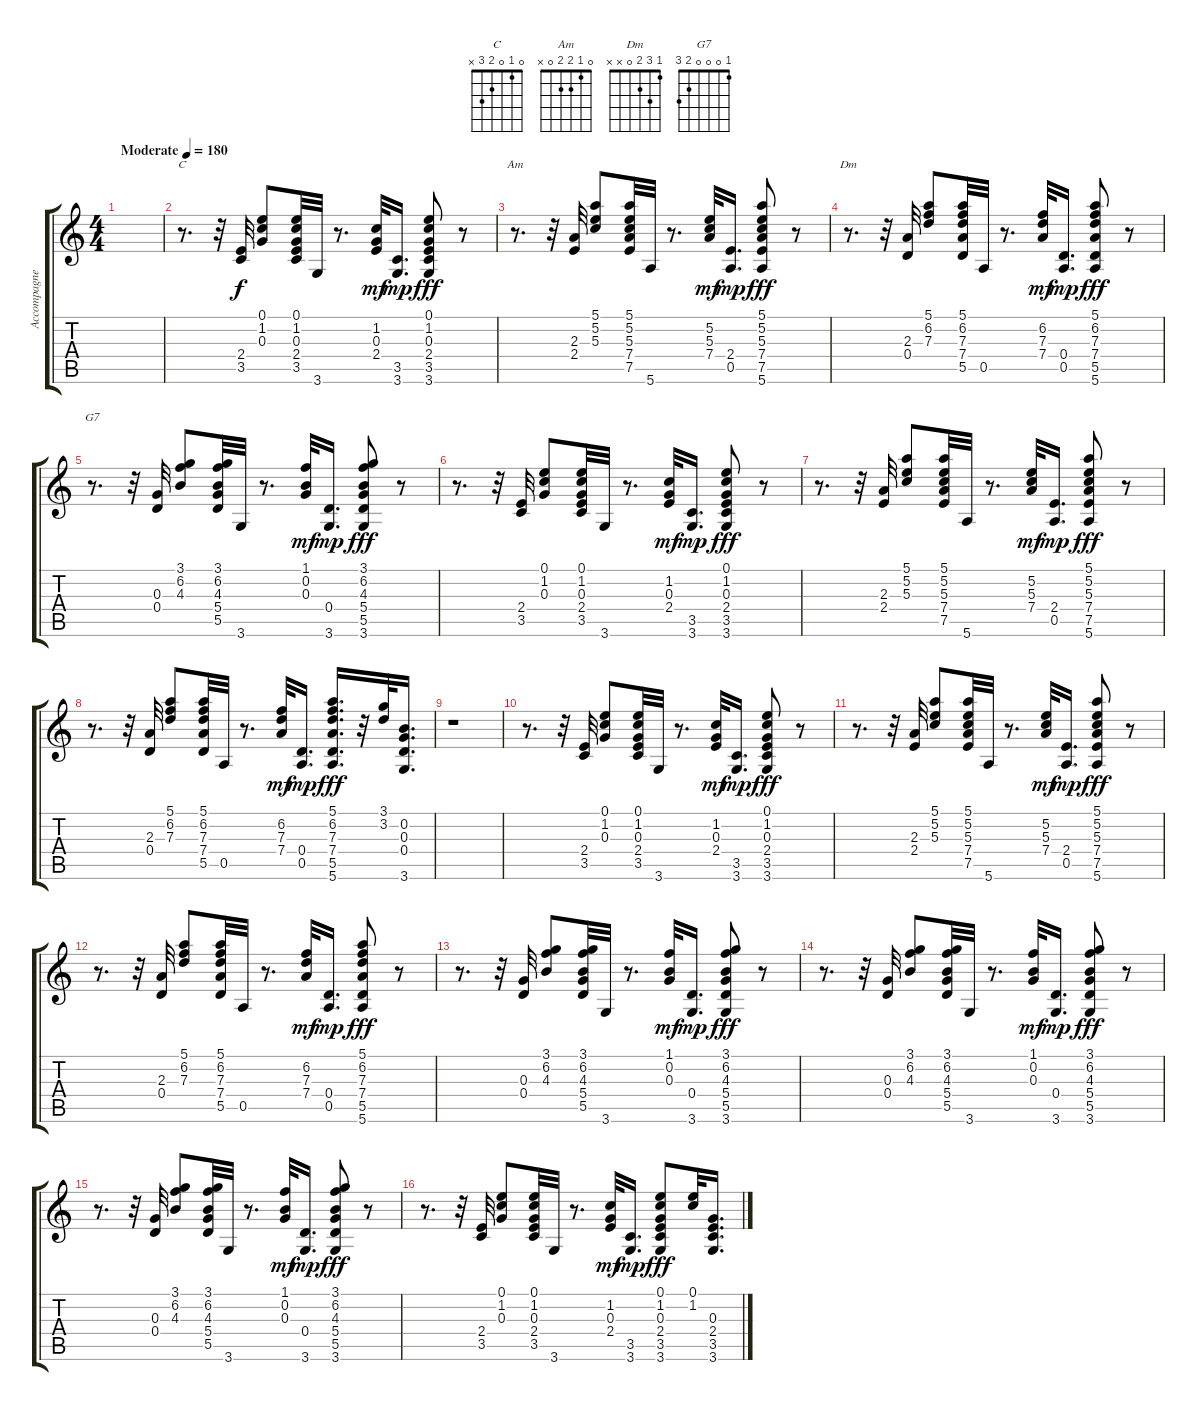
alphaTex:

\track ("Accompagnement" "Accompagne") {instrument acousticguitarsteel}
\staff {score tabs}
\tuning (E4 B3 G3 D3 A2 E2) {hide}
\chord ("C" 0 1 0 2 3 x)
\chord ("Am" 0 1 2 2 0 x)
\chord ("Dm" 1 3 2 0 x x)
\chord ("G7" 1 0 0 0 2 3)
\ts (4 4)
\tempo (180 "Moderate")
\clef g2
\ks c
|
r.8{d ch "C"} r.32 (2.4 3.5).32 (0.1 1.2 0.3).8 (0.1 1.2 0.3 2.4 3.5).32 3.6.32 r.8{d} (1.2 0.3 2.4).32{dy mf} (3.5 3.6).16{d dy mp} (0.1 1.2 0.3 2.4 3.5 3.6).8{dy fff} r.8 |
r.8{d ch "Am"} r.32 (2.3 2.4).32 (5.1 5.2 5.3).8 (5.1 5.2 5.3 7.4 7.5).32 5.6.32 r.8{d} (5.2 5.3 7.4).32{dy mf} (2.4 0.5).16{d dy mp} (5.1 5.2 5.3 7.4 7.5 5.6).8{dy fff} r.8 |
r.8{d ch "Dm"} r.32 (2.3 0.4).32 (5.1 6.2 7.3).8 (5.1 6.2 7.3 7.4 5.5).32 0.5.32 r.8{d} (6.2 7.3 7.4).32{dy mf} (0.4 0.5).16{d dy mp} (5.1 6.2 7.3 7.4 5.5 5.6).8{dy fff} r.8 |
r.8{d ch "G7"} r.32 (0.3 0.4).32 (3.1 6.2 4.3).8 (3.1 6.2 4.3 5.4 5.5).32 3.6.32 r.8{d} (1.1 0.2 0.3).32{dy mf} (0.4 3.6).16{d dy mp} (3.1 6.2 4.3 5.4 5.5 3.6).8{dy fff} r.8 |
r.8{d} r.32 (2.4 3.5).32 (0.1 1.2 0.3).8 (0.1 1.2 0.3 2.4 3.5).32 3.6.32 r.8{d} (1.2 0.3 2.4).32{dy mf} (3.5 3.6).16{d dy mp} (0.1 1.2 0.3 2.4 3.5 3.6).8{dy fff} r.8 |
r.8{d} r.32 (2.3 2.4).32 (5.1 5.2 5.3).8 (5.1 5.2 5.3 7.4 7.5).32 5.6.32 r.8{d} (5.2 5.3 7.4).32{dy mf} (2.4 0.5).16{d dy mp} (5.1 5.2 5.3 7.4 7.5 5.6).8{dy fff} r.8 |
r.8{d} r.32 (2.3 0.4).32 (5.1 6.2 7.3).8 (5.1 6.2 7.3 7.4 5.5).32 0.5.32 r.8{d} (6.2 7.3 7.4).32{dy mf} (0.4 0.5).16{d dy mp} (5.1 6.2 7.3 7.4 5.5 5.6).16{d dy fff} r.32 (3.1 3.2).32 (0.2 0.3 0.4 3.6).16{d} |
r.1 |
r.8{d} r.32 (2.4 3.5).32 (0.1 1.2 0.3).8 (0.1 1.2 0.3 2.4 3.5).32 3.6.32 r.8{d} (1.2 0.3 2.4).32{dy mf} (3.5 3.6).16{d dy mp} (0.1 1.2 0.3 2.4 3.5 3.6).8{dy fff} r.8 |
r.8{d} r.32 (2.3 2.4).32 (5.1 5.2 5.3).8 (5.1 5.2 5.3 7.4 7.5).32 5.6.32 r.8{d} (5.2 5.3 7.4).32{dy mf} (2.4 0.5).16{d dy mp} (5.1 5.2 5.3 7.4 7.5 5.6).8{dy fff} r.8 |
r.8{d} r.32 (2.3 0.4).32 (5.1 6.2 7.3).8 (5.1 6.2 7.3 7.4 5.5).32 0.5.32 r.8{d} (6.2 7.3 7.4).32{dy mf} (0.4 0.5).16{d dy mp} (5.1 6.2 7.3 7.4 5.5 5.6).8{dy fff} r.8 |
r.8{d} r.32 (0.3 0.4).32 (3.1 6.2 4.3).8 (3.1 6.2 4.3 5.4 5.5).32 3.6.32 r.8{d} (1.1 0.2 0.3).32{dy mf} (0.4 3.6).16{d dy mp} (3.1 6.2 4.3 5.4 5.5 3.6).8{dy fff} r.8 |
r.8{d} r.32 (0.3 0.4).32 (3.1 6.2 4.3).8 (3.1 6.2 4.3 5.4 5.5).32 3.6.32 r.8{d} (1.1 0.2 0.3).32{dy mf} (0.4 3.6).16{d dy mp} (3.1 6.2 4.3 5.4 5.5 3.6).8{dy fff} r.8 |
r.8{d} r.32 (0.3 0.4).32 (3.1 6.2 4.3).8 (3.1 6.2 4.3 5.4 5.5).32 3.6.32 r.8{d} (1.1 0.2 0.3).32{dy mf} (0.4 3.6).16{d dy mp} (3.1 6.2 4.3 5.4 5.5 3.6).8{dy fff} r.8 |
r.8{d} r.32 (2.4 3.5).32 (0.1 1.2 0.3).8 (0.1 1.2 0.3 2.4 3.5).32 3.6.32 r.8{d} (1.2 0.3 2.4).32{dy mf} (3.5 3.6).16{d dy mp} (0.1 1.2 0.3 2.4 3.5 3.6).8{dy fff} (0.1 1.2).32 (0.3 2.4 3.5 3.6).16{d}
